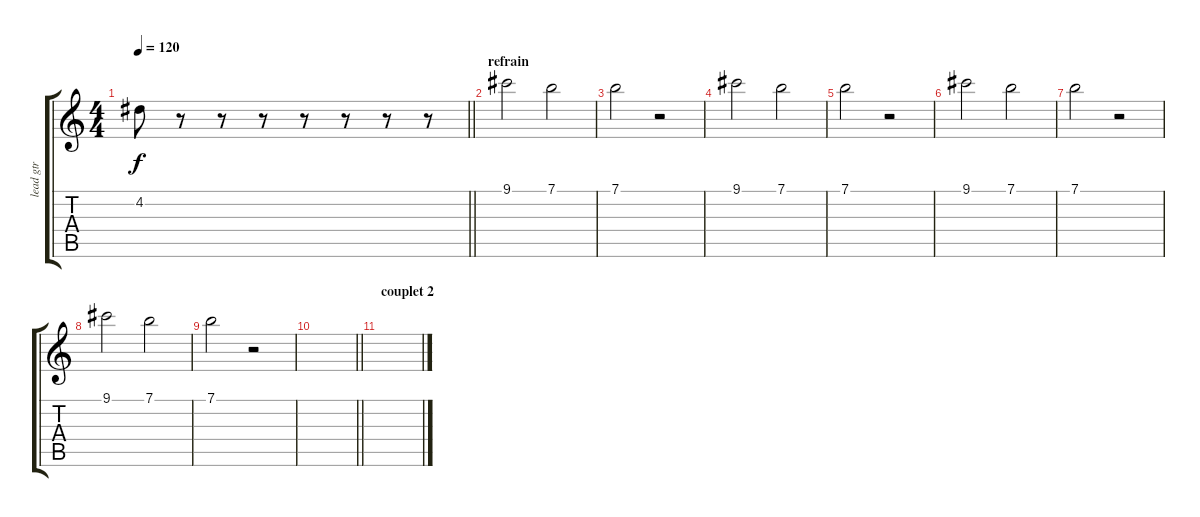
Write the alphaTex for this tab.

\track ("lead gtr" "lead gtr") {instrument distortionguitar}
\staff {score tabs}
\tuning (E4 B3 G3 D3 A2 E2) {hide}
\ts (4 4)
\tempo 120
\clef g2
\barLineRight lightlight
\ks c
4.2.8{dy f} r.8 r.8 r.8 r.8 r.8 r.8 r.8 |
\section ("" "refrain")
9.1.2 7.1.2 |
7.1.2 r.2 |
9.1.2 7.1.2 |
7.1.2 r.2 |
9.1.2 7.1.2 |
7.1.2 r.2 |
9.1.2 7.1.2 |
7.1.2 r.2 |
\barLineRight lightlight
|
\section ("" "couplet 2")
